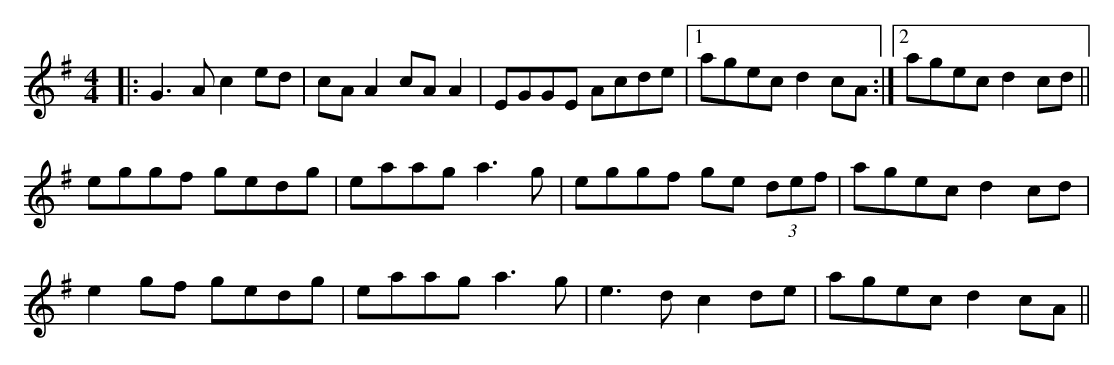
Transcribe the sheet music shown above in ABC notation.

X:1
M:4/4
K:G
|:G3A c2ed|cAA2 cAA2|EGGE Acde|1 agec d2cA:|2 agec d2cd||
eggf gedg|eaag a3g|eggf ge (3def|agec d2 cd|
e2gf gedg|eaag a3g|e3d c2de|agec d2cA||
